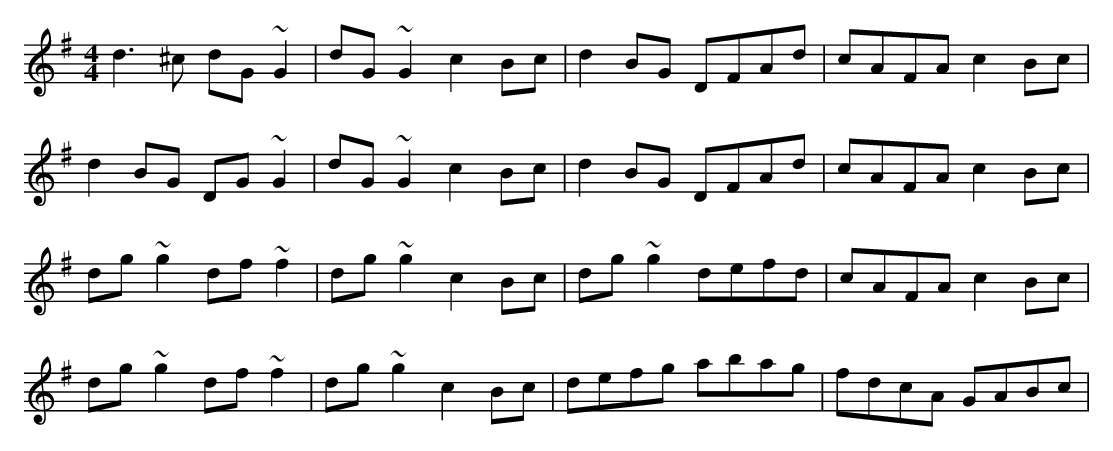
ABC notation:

X:1
M:4/4
K:G
d3^c dG~G2|dG~G2 c2Bc|d2BG DFAd|cAFA c2Bc|
d2BG DG~G2|dG~G2 c2Bc|d2BG DFAd|cAFA c2Bc|
dg~g2 df~f2|dg~g2 c2Bc|dg~g2 defd|cAFA c2Bc|
dg~g2 df~f2|dg~g2 c2Bc|defg abag|fdcA GABc|
